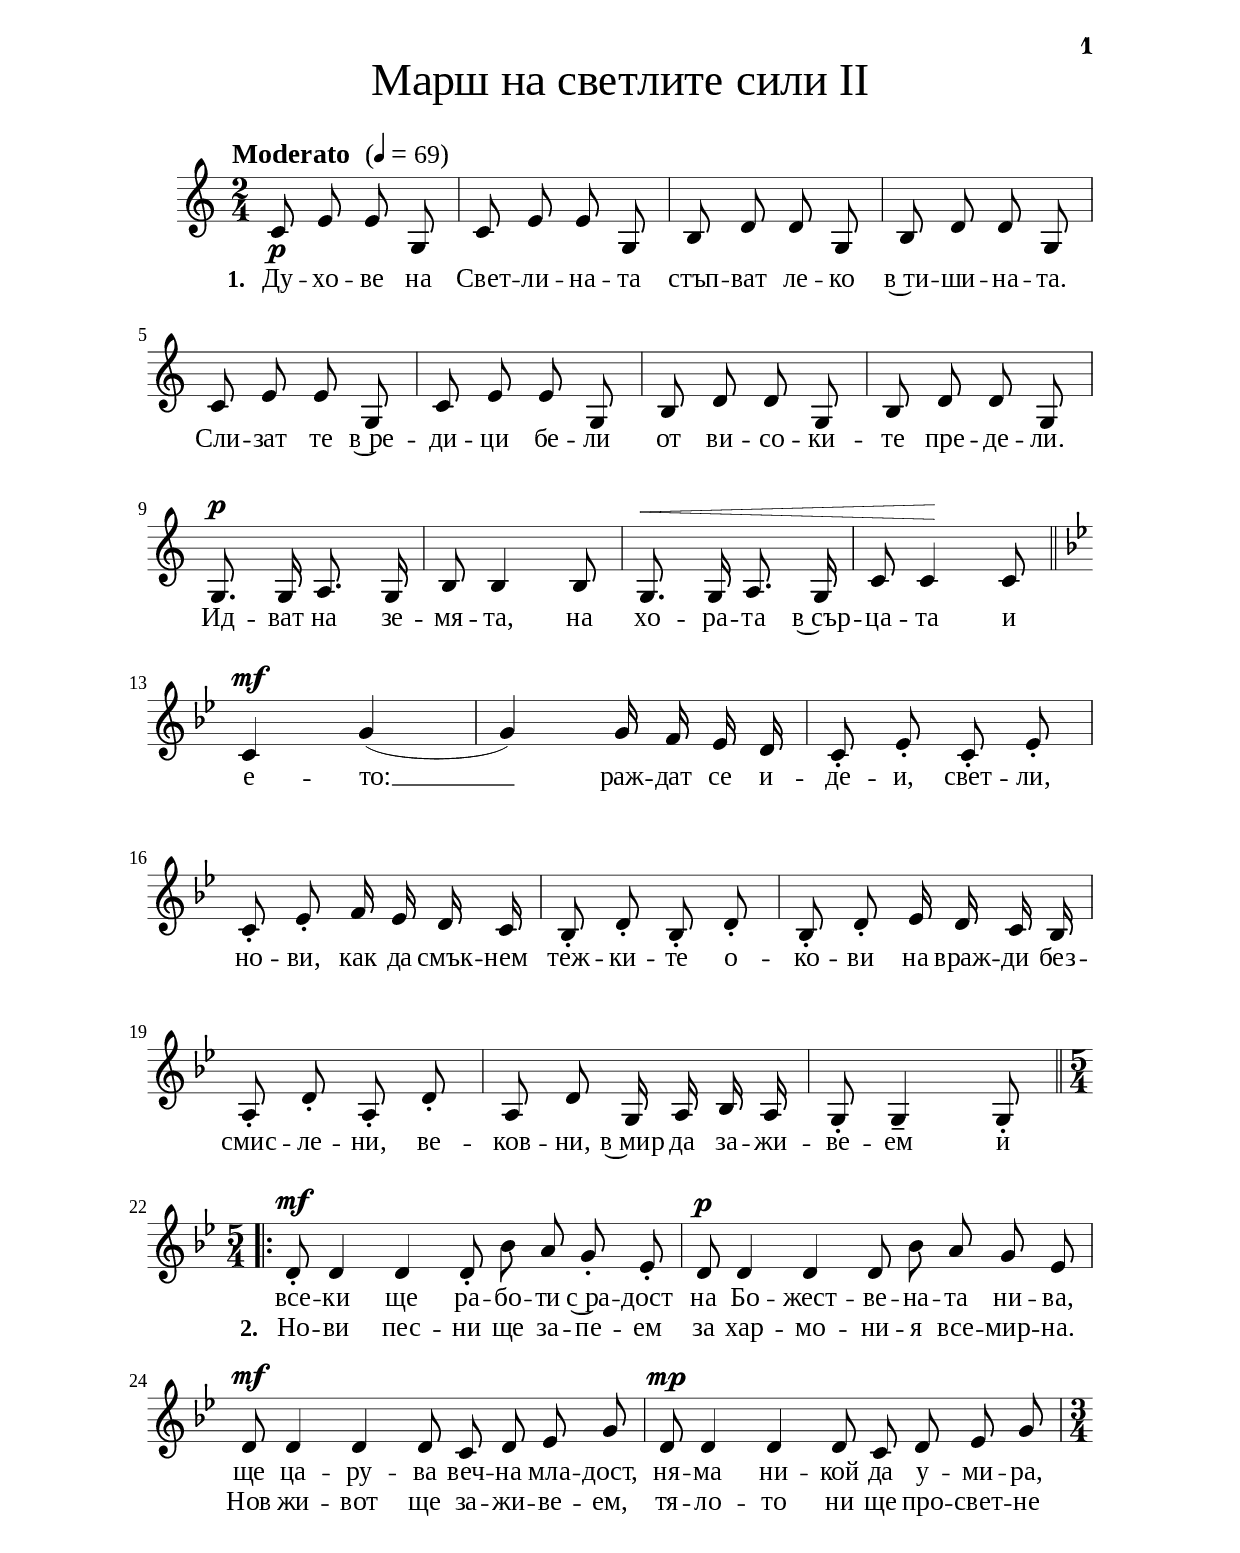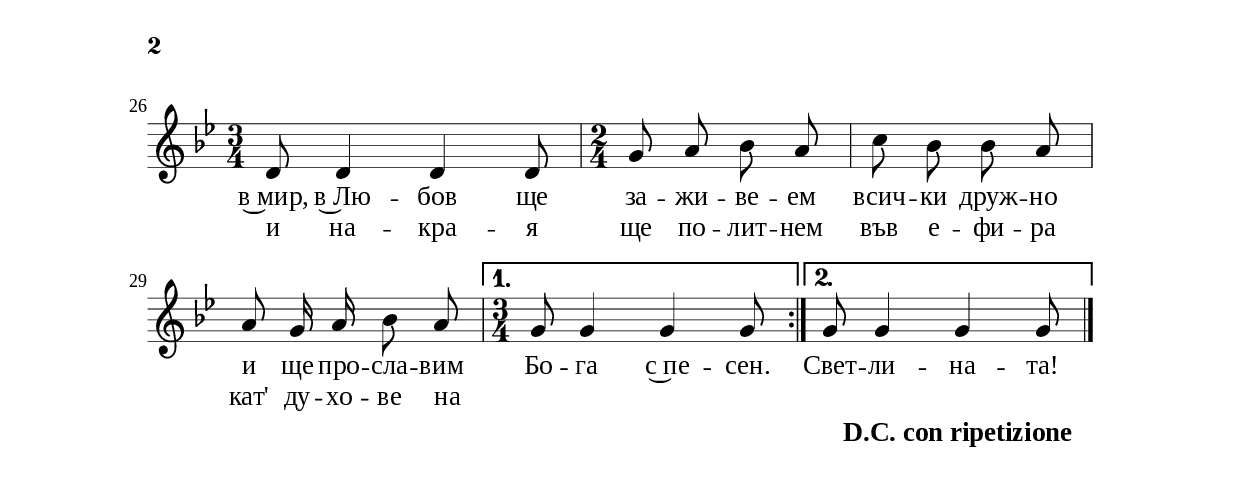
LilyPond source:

\version "2.24.4"

% include paper part and global functions
\include "include/globals.ily"

\bookpart {
  \label #'ref254
  \tocItem \markup "Марш на светлите сили II"
    \include "include/bookpart-paper.ily"
  \score {
    \include "include/score-layout.ily"

    \new Voice \relative c' {
      \clef treble
      \key c \major
      \time 2/4
      \tempoFunc "Moderato " 4 "69"

      \autoBeamOff


      c8 \p e e g, | c8 e e g, | b d d g, | b d d g, | \break

      c8 e e g, |c8 e e g, | b d d g, |  b d d g, | \break

      g8.^\p g16 a8. g16 | b8 b4 b8 | g8.^\< g16 a8. g16 |  c8 c4  \! c8 | \bar "||" \break

      \key g \minor  c4^\mf  g'4 (g4) g16 f es d |  c8\staccato es\staccato c\staccato es\staccato |\break

      c\staccato es\staccato f16 es d c | bes8\staccato d\staccato bes\staccato d\staccato | bes\staccato d\staccato es16 d c bes | a8\staccato d\staccato a\staccato d\staccato | a d g,16 a bes a | g8\staccato g4-- g8\staccato | \break

      \bar ".|:-||"  \repeat volta 2 {

        \time 5/4 d'8\staccato^\mf d4 d4 d8\staccato bes'8 a g\staccato es\staccato |

        d8^\p  d4 d4 d8 bes'8 a8 g es | \break

        d8^\mf  d4  d4 d8 c d es g |

        d^\mp  d4 d4 d8 c8 d8 es g |

        \time 3/4 d8 d4 d4 d8 | \time 2/4 g8 a bes a |c bes bes a | \break

        a g16 a bes8 a8 |
        \time 3/4
      }

      \alternative {
        { g8 g4 g4 g8}
        { g8 g4 g4 g8\bar "|." }
      }


    }

    \addlyrics {
      \set stanza = "1. " Ду -- хо -- ве на Свет -- ли -- на -- та стъп -- ват ле -- ко в~ти -- ши -- на -- та.

      Сли --  зат те в~ре -- ди -- ци бе -- ли от ви -- со -- ки -- те пре -- де -- ли.

      Ид  -- ват на зе -- мя -- та, на хо -- ра -- та в~сър -- ца -- та

      и е -- то: __ раж -- дат се и -- де -- и, свет --  ли, но -- ви,

      как да смък -- нем теж -- ки -- те о -- ко -- ви на

      враж -- ди без -- смис -- ле -- ни, ве -- ков -- ни, в~мир да за -- жи -- ве -- ем



      и все -- ки ще ра -- бо -- ти с~ра -- дост на Бо -- жест -- ве -- на -- та ни -- ва,

      ще ца -- ру -- ва веч -- на мла -- дост, ня -- ма ни -- кой да у -- ми -- ра,

      в~мир, в~Лю -- бов ще за -- жи -- ве -- ем

      всич -- ки друж -- но и ще про -- сла -- вим Бо -- га с~пе -- сен. Свет -- ли -- на -- та!

    }

    \addlyrics {
      " " " " " " " " " " " " " " " "

      " " " " " " " " " " " " " " " "

      " " " " " " " " " " " " " " " " " "

      " " " " " " " " " " " " " " " " " " " " " " " " " " " "

      " " " " " " " " " " " " " " " " " "    " " " " " " " " " " " " " " " " " " " " " " " " " " " "

      " " " " " " " " " " " " " " " " " "    " " " " " " " " " " " " " " " " " " " " " " " " " " " "

      \set stanza = "2. " Но   -- ви пес -- ни ще за -- пе -- ем за хар -- мо -- ни -- я все -- мир -- на.

      Нов жи -- вот ще за -- жи -- ве -- ем, тя -- ло -- то ни ще про -- свет -- не

      и на -- кра -- я ще по -- лит -- нем във е -- фи -- ра кат' ду -- хо -- ве на


      " " " " " " " " " " " " " " " " " "

      " " " " " " " " " " " " " " " " " "
    }

    \header {
      title = \titleFunc #'ref_desc_20 "Марш на светлите сили II" "Marš na svetlite sili II"
    }

    \midi{}

  } % score

  \markup \dc-one "D.C. con ripetizione"



} % bookpart

% Più mosso
%
